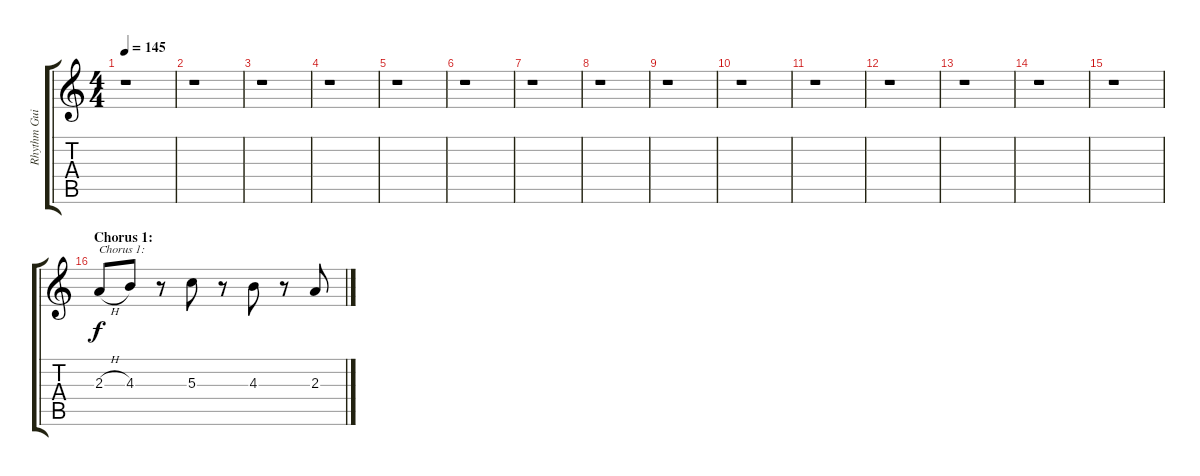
\track ("Rhythm Guitar 2" "Rhythm Gui") {instrument distortionguitar}
\staff {score tabs}
\tuning (E4 B3 G3 D3 A2 E2) {hide}
\ts (4 4)
\tempo 145
\clef g2
\ks c
r.1{dy f} |
r.1 |
r.1 |
r.1 |
r.1 |
r.1 |
r.1 |
r.1 |
r.1 |
r.1 |
r.1 |
r.1 |
r.1 |
r.1 |
r.1 |
\section ("" "Chorus 1:")
2.3{h}.8{txt "Chorus 1:"} 4.3.8 r.8 5.3.8 r.8 4.3.8 r.8 2.3.8
